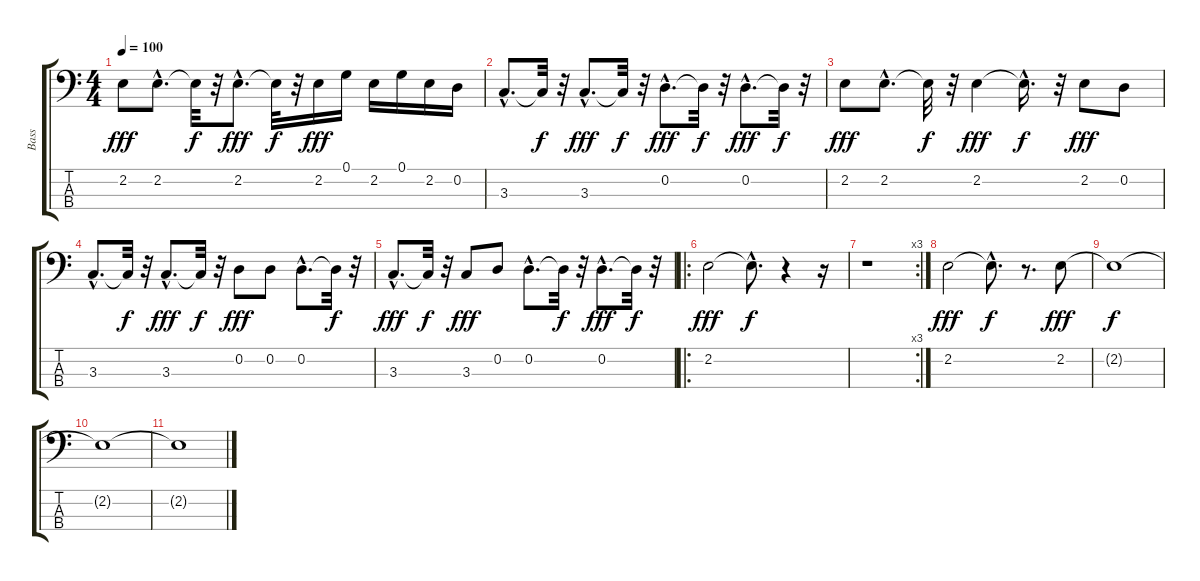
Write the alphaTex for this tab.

\track ("Bass" "Bass") {instrument electricbassfinger}
\staff {score tabs}
\tuning (G2 D2 A1 E1) {hide}
\ts (4 4)
\tempo 100
\clef f4
\ks c
2.2.8{dy fff} 2.2{hac}.8{d} 2.2{t}.32{dy f} r.32 2.2{hac}.8{d dy fff} 2.2{t}.32{dy f} r.32 2.2.16{dy fff} 0.1.16 2.2.16 0.1.16 2.2.16 0.2.16 |
3.3{hac}.8{d} 3.3{t}.32{dy f} r.32 3.3{hac}.8{d dy fff} 3.3{t}.32{dy f} r.32 0.2{hac}.8{d dy fff} 0.2{t}.32{dy f} r.32 0.2{hac}.8{d dy fff} 0.2{t}.32{dy f} r.32 |
2.2.8{dy fff} 2.2{hac}.8{d} 2.2{t}.32{dy f} r.32 2.2.4{dy fff} 2.2{hac t}.16{d dy f} r.32 2.2.8{dy fff} 0.2.8 |
3.3{hac}.8{d} 3.3{t}.32{dy f} r.32 3.3{hac}.8{d dy fff} 3.3{t}.32{dy f} r.32 0.2.8{dy fff} 0.2.8 0.2{hac}.8{d} 0.2{t}.32{dy f} r.32 |
3.3{hac}.8{d dy fff} 3.3{t}.32{dy f} r.32 3.3.8{dy fff} 0.2.8 0.2{hac}.8{d} 0.2{t}.32{dy f} r.32 0.2{hac}.8{d dy fff} 0.2{t}.32{dy f} r.32 |
\ro
2.2.2{dy fff} 2.2{hac t}.8{d dy f} r.4 r.16 |
\rc 3
r.1 |
2.2.2{dy fff} 2.2{hac t}.8{d dy f} r.8{d} 2.2.8{dy fff} |
2.2{t}.1{dy f} |
2.2{t}.1 |
2.2{t}.1
